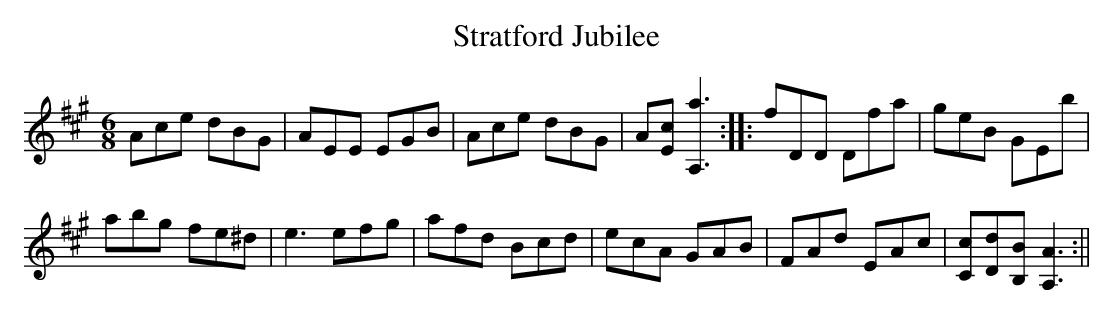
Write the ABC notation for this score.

X:1
T:Stratford Jubilee
M:6/8
L:1/8
K:A
Ace dBG|AEE EGB|Ace dBG|A[Ec][A,3a3]::fDD Dfa|geB GEb|
abg fe^d|e3 efg|afd Bcd|ecA GAB|FAd EAc|[Cc][Dd][B,B] [A,3A3]:||
